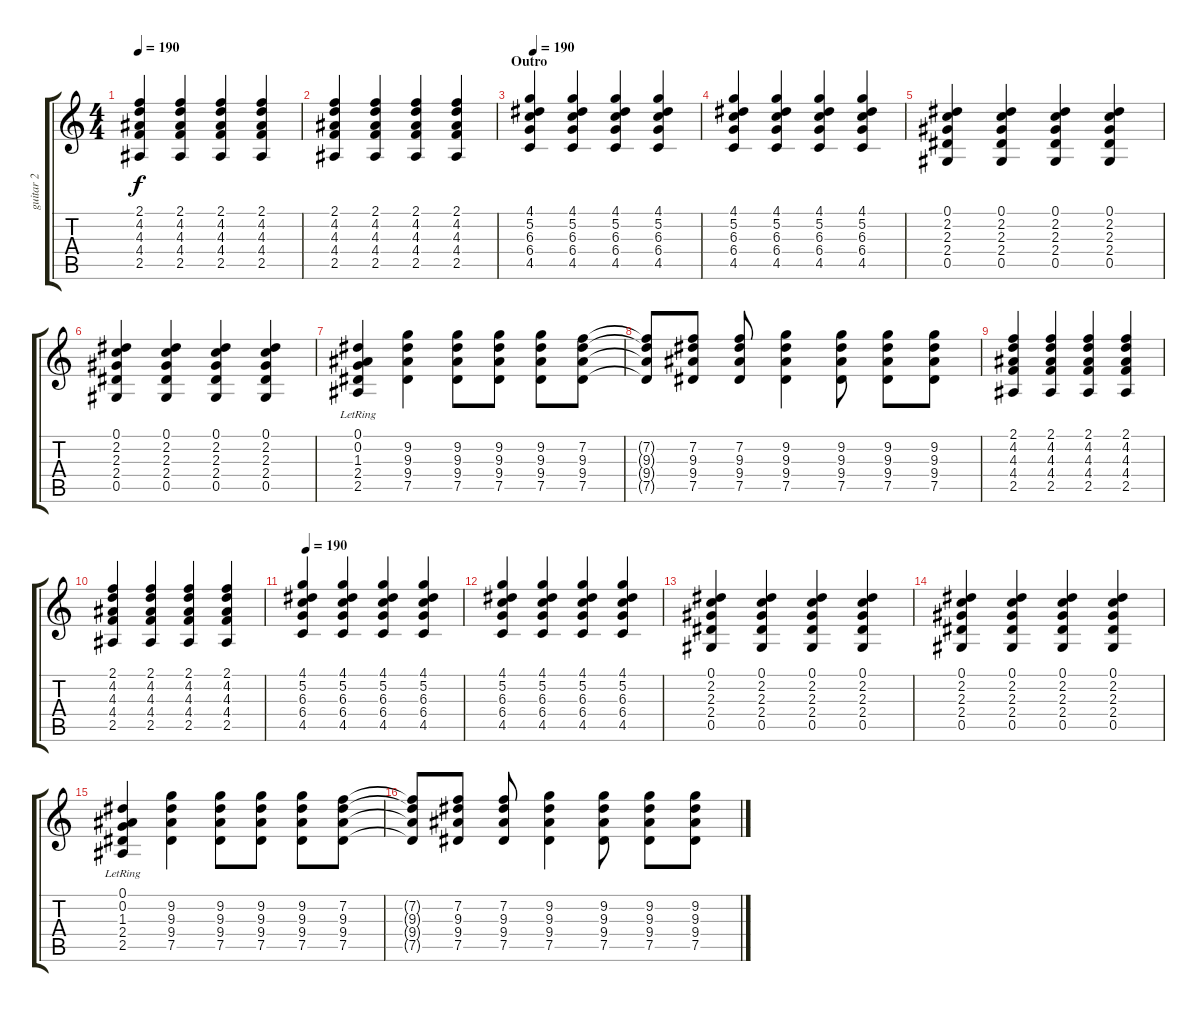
\track ("guitar 2" "guitar 2") {instrument distortionguitar}
\staff {score tabs}
\tuning (Eb4 Bb3 Gb3 Db3 Ab2 Eb2) {hide}
\ts (4 4)
\tempo 190
\clef g2
\ks c
(2.1 4.2 4.3 4.4 2.5).4{dy f instrument distortionguitar} (2.1 4.2 4.3 4.4 2.5).4 (2.1 4.2 4.3 4.4 2.5).4 (2.1 4.2 4.3 4.4 2.5).4 |
(2.1 4.2 4.3 4.4 2.5).4 (2.1 4.2 4.3 4.4 2.5).4 (2.1 4.2 4.3 4.4 2.5).4 (2.1 4.2 4.3 4.4 2.5).4 |
\section ("" "Outro")
\tempo 190
(4.1 5.2 6.3 6.4 4.5).4{volume 13} (4.1 5.2 6.3 6.4 4.5).4 (4.1 5.2 6.3 6.4 4.5).4 (4.1 5.2 6.3 6.4 4.5).4 |
(4.1 5.2 6.3 6.4 4.5).4 (4.1 5.2 6.3 6.4 4.5).4 (4.1 5.2 6.3 6.4 4.5).4 (4.1 5.2 6.3 6.4 4.5).4 |
(0.1 2.2 2.3 2.4 0.5).4 (0.1 2.2 2.3 2.4 0.5).4 (0.1 2.2 2.3 2.4 0.5).4 (0.1 2.2 2.3 2.4 0.5).4 |
(0.1 2.2 2.3 2.4 0.5).4 (0.1 2.2 2.3 2.4 0.5).4 (0.1 2.2 2.3 2.4 0.5).4 (0.1 2.2 2.3 2.4 0.5).4 |
(0.1{lr} 0.2 1.3 2.4 2.5).4 (9.2 9.3 9.4 7.5).4 (9.2 9.3 9.4 7.5).8 (9.2 9.3 9.4 7.5).8 (9.2 9.3 9.4 7.5).8 (7.2 9.3 9.4 7.5).8 |
(7.2{t} 9.3{t} 9.4{t} 7.5{t}).8 (7.2 9.3 9.4 7.5).8 (7.2 9.3 9.4 7.5).8 (9.2 9.3 9.4 7.5).4 (9.2 9.3 9.4 7.5).8 (9.2 9.3 9.4 7.5).8 (9.2 9.3 9.4 7.5).8 |
(2.1 4.2 4.3 4.4 2.5).4 (2.1 4.2 4.3 4.4 2.5).4 (2.1 4.2 4.3 4.4 2.5).4 (2.1 4.2 4.3 4.4 2.5).4 |
(2.1 4.2 4.3 4.4 2.5).4 (2.1 4.2 4.3 4.4 2.5).4 (2.1 4.2 4.3 4.4 2.5).4 (2.1 4.2 4.3 4.4 2.5).4 |
\tempo 190
(4.1 5.2 6.3 6.4 4.5).4{volume 13} (4.1 5.2 6.3 6.4 4.5).4 (4.1 5.2 6.3 6.4 4.5).4 (4.1 5.2 6.3 6.4 4.5).4 |
(4.1 5.2 6.3 6.4 4.5).4 (4.1 5.2 6.3 6.4 4.5).4 (4.1 5.2 6.3 6.4 4.5).4 (4.1 5.2 6.3 6.4 4.5).4 |
(0.1 2.2 2.3 2.4 0.5).4 (0.1 2.2 2.3 2.4 0.5).4 (0.1 2.2 2.3 2.4 0.5).4 (0.1 2.2 2.3 2.4 0.5).4 |
(0.1 2.2 2.3 2.4 0.5).4 (0.1 2.2 2.3 2.4 0.5).4 (0.1 2.2 2.3 2.4 0.5).4 (0.1 2.2 2.3 2.4 0.5).4 |
(0.1{lr} 0.2 1.3 2.4 2.5).4 (9.2 9.3 9.4 7.5).4 (9.2 9.3 9.4 7.5).8 (9.2 9.3 9.4 7.5).8 (9.2 9.3 9.4 7.5).8 (7.2 9.3 9.4 7.5).8 |
(7.2{t} 9.3{t} 9.4{t} 7.5{t}).8 (7.2 9.3 9.4 7.5).8 (7.2 9.3 9.4 7.5).8 (9.2 9.3 9.4 7.5).4 (9.2 9.3 9.4 7.5).8 (9.2 9.3 9.4 7.5).8 (9.2 9.3 9.4 7.5).8
